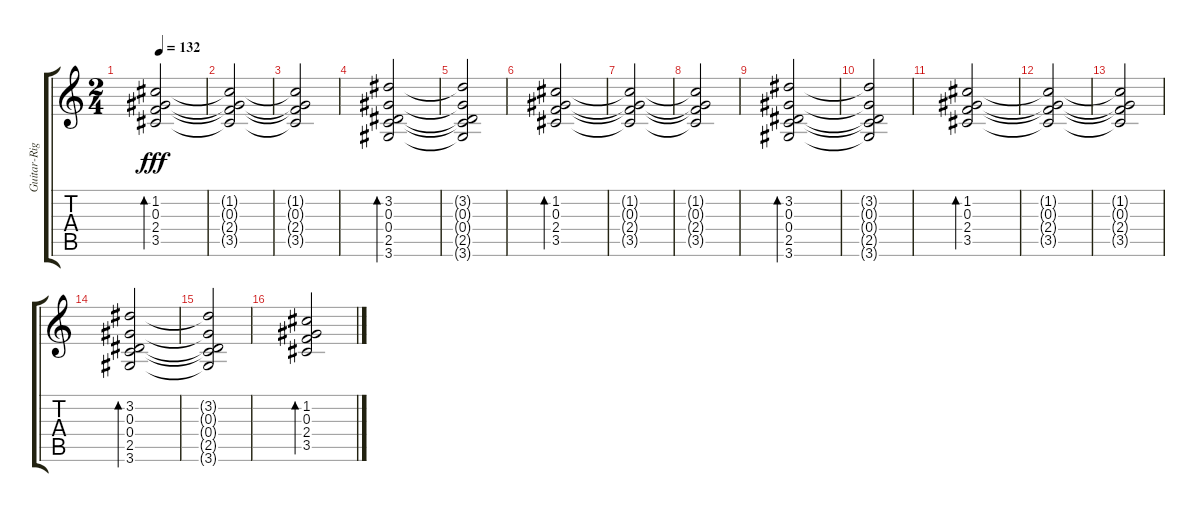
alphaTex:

\track ("Guitar-Right" "Guitar-Rig") {instrument acousticguitarsteel}
\staff {score tabs}
\tuning (F4 C4 Ab3 Eb3 Bb2 F2) {hide}
\ts (2 4)
\tempo 132
\clef g2
\ks c
(1.2 0.3 2.4 3.5).2{bd 240 dy fff volume 10} |
(1.2{t} 0.3{t} 2.4{t} 3.5{t}).2 |
(1.2{t} 0.3{t} 2.4{t} 3.5{t}).2 |
(3.2 0.3 0.4 2.5 3.6).2{bd 240} |
(3.2{t} 0.3{t} 0.4{t} 2.5{t} 3.6{t}).2 |
(1.2 0.3 2.4 3.5).2{bd 240} |
(1.2{t} 0.3{t} 2.4{t} 3.5{t}).2 |
(1.2{t} 0.3{t} 2.4{t} 3.5{t}).2 |
(3.2 0.3 0.4 2.5 3.6).2{bd 240} |
(3.2{t} 0.3{t} 0.4{t} 2.5{t} 3.6{t}).2 |
(1.2 0.3 2.4 3.5).2{bd 240} |
(1.2{t} 0.3{t} 2.4{t} 3.5{t}).2 |
(1.2{t} 0.3{t} 2.4{t} 3.5{t}).2 |
(3.2 0.3 0.4 2.5 3.6).2{bd 240} |
(3.2{t} 0.3{t} 0.4{t} 2.5{t} 3.6{t}).2 |
(1.2 0.3 2.4 3.5).2{bd 240}
